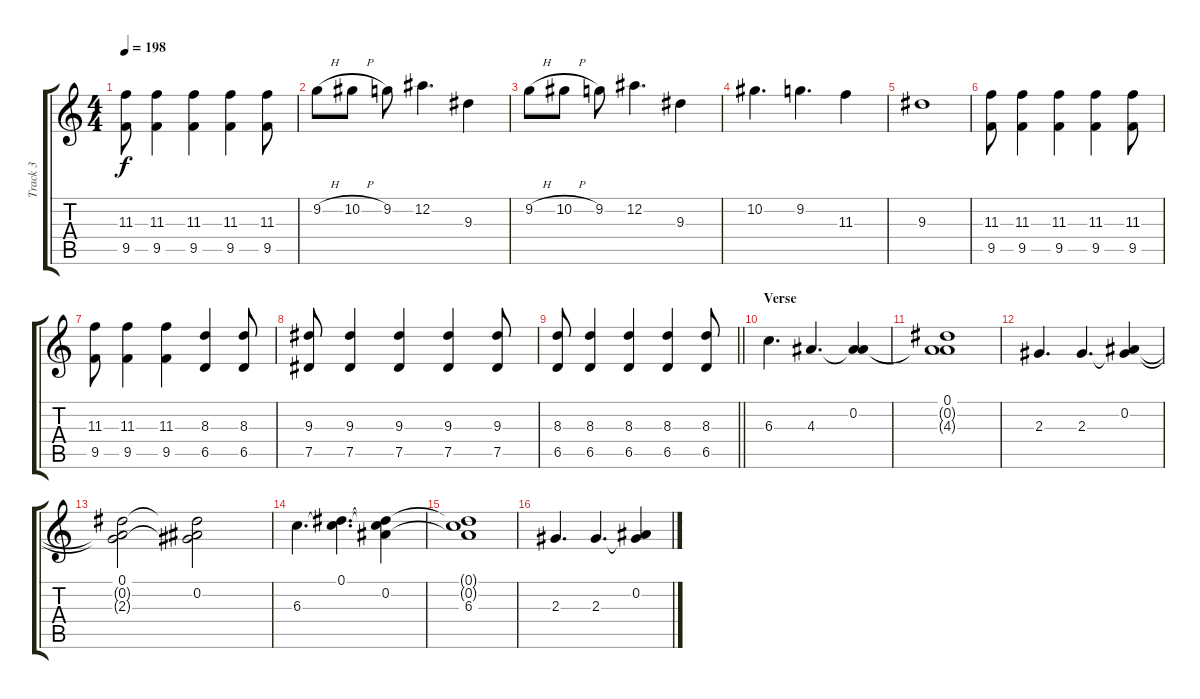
\track ("Track 3" "Track 3") {instrument overdrivenguitar}
\staff {score tabs}
\tuning (Eb4 Bb3 Gb3 Db3 Ab2 Eb2) {hide}
\ts (4 4)
\tempo 198
\clef g2
\ks c
(11.3 9.5).8{dy f} (11.3 9.5).4 (11.3 9.5).4 (11.3 9.5).4 (11.3 9.5).8 |
9.2{h}.8 10.2{h}.8 9.2.8 12.2.4{d} 9.3.4 |
9.2{h}.8 10.2{h}.8 9.2.8 12.2.4{d} 9.3.4 |
10.2.4{d} 9.2.4{d} 11.3.4 |
9.3.1 |
(11.3 9.5).8 (11.3 9.5).4 (11.3 9.5).4 (11.3 9.5).4 (11.3 9.5).8 |
(11.3 9.5).8 (11.3 9.5).4 (11.3 9.5).4 (8.3 6.5).4 (8.3 6.5).8 |
(9.3 7.5).8 (9.3 7.5).4 (9.3 7.5).4 (9.3 7.5).4 (9.3 7.5).8 |
\barLineRight lightlight
(8.3 6.5).8 (8.3 6.5).4 (8.3 6.5).4 (8.3 6.5).4 (8.3 6.5).8 |
\section ("" "Verse")
6.3.4{d} 4.3.4{d} (0.2 4.3{t}).4 |
(0.1 0.2{t} 4.3{t}).1 |
2.3.4{d} 2.3.4{d} (0.2 2.3{t}).4 |
(0.1 0.2{t} 2.3{t}).2 (0.1{t} 0.2 2.3{t}).2 |
6.3.4{d} (0.1 6.3{t}).4{d} (0.1{t} 0.2 6.3{t}).4 |
(0.1{t} 0.2{t} 6.3).1 |
2.3.4{d} 2.3.4{d} (0.2 2.3{t}).4
